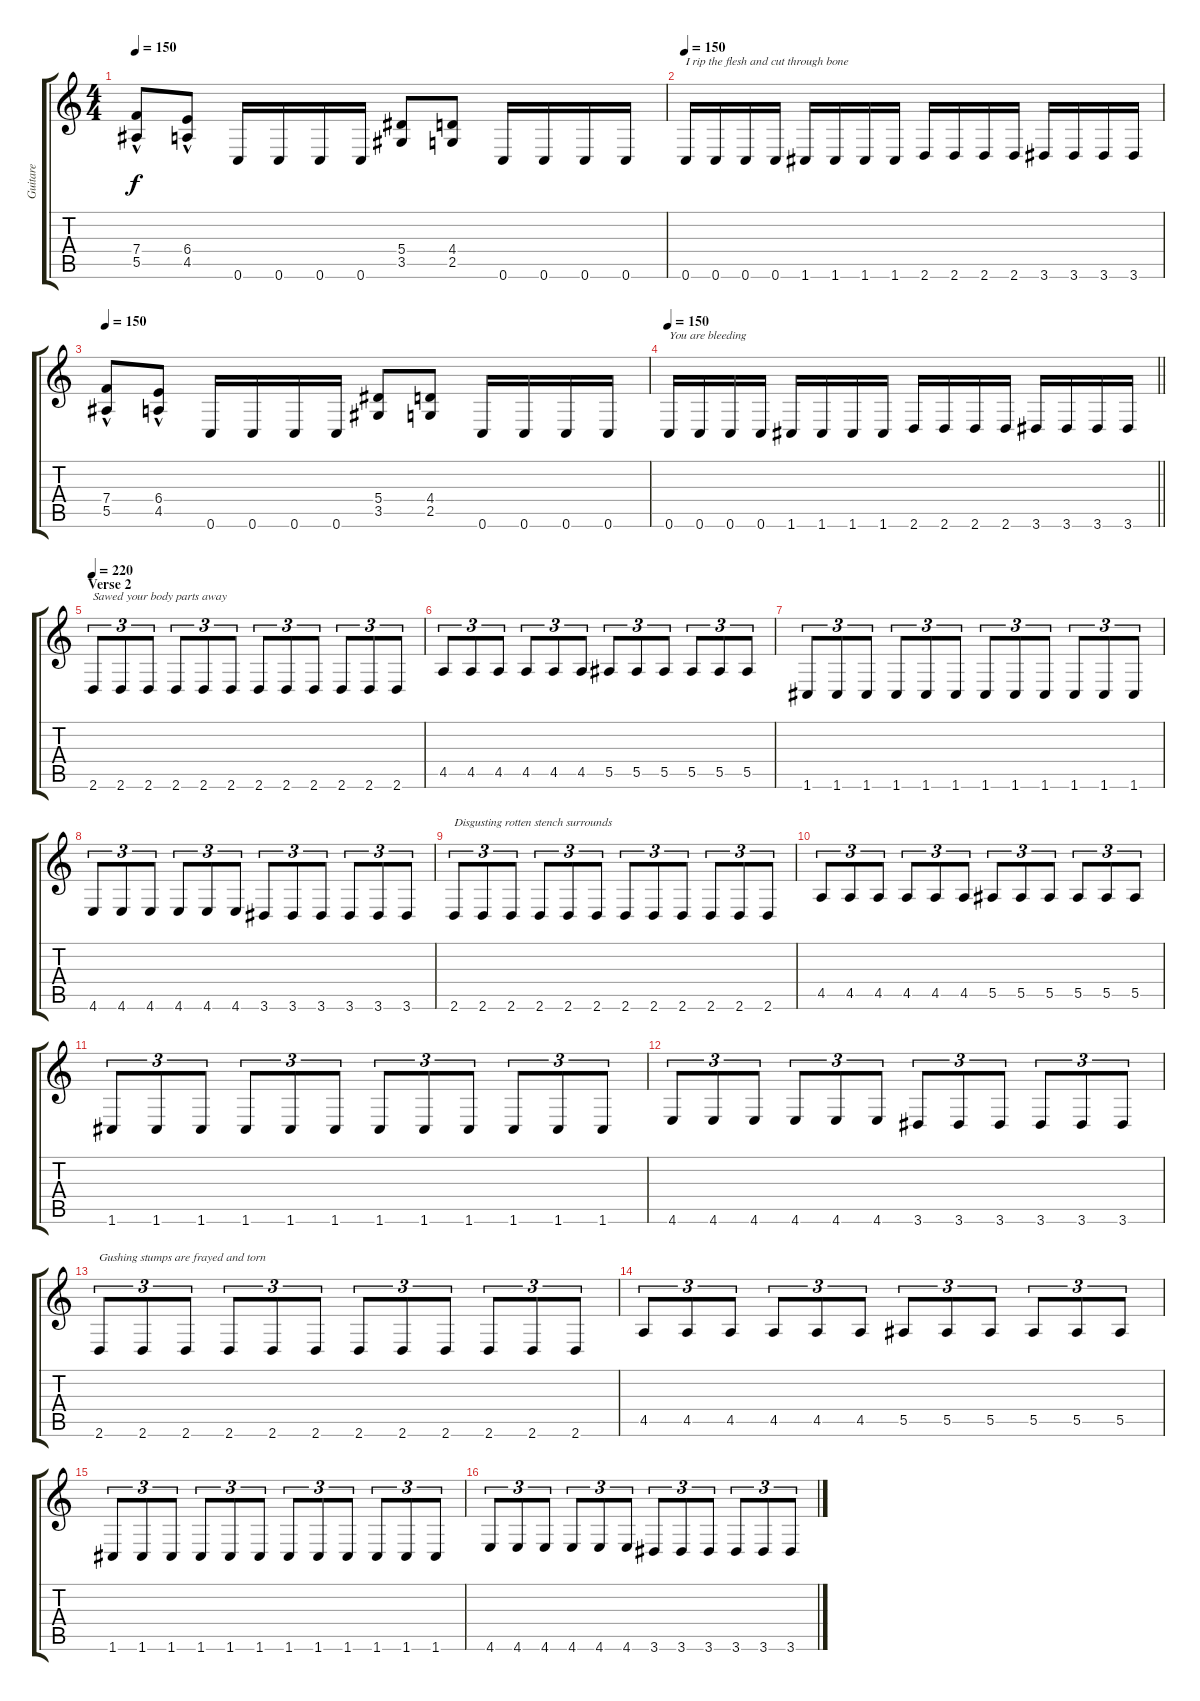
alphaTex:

\track ("Guitare" "Guitare") {instrument overdrivenguitar}
\staff {score tabs}
\tuning (C4 G3 Eb3 Bb2 F2 C2) {hide}
\ts (4 4)
\tempo 150
\clef g2
\ks c
(7.4 5.5{hac}).8{dy f} (6.4 4.5{hac}).8 0.6.16 0.6.16 0.6.16 0.6.16 (5.4 3.5).8 (4.4 2.5).8 0.6.16 0.6.16 0.6.16 0.6.16 |
\tempo 150
0.6.16{txt "I rip the flesh and cut through bone"} 0.6.16 0.6.16 0.6.16 1.6.16 1.6.16 1.6.16 1.6.16 2.6.16 2.6.16 2.6.16 2.6.16 3.6.16 3.6.16 3.6.16 3.6.16 |
\tempo 150
(7.4 5.5{hac}).8 (6.4 4.5{hac}).8 0.6.16 0.6.16 0.6.16 0.6.16 (5.4 3.5).8 (4.4 2.5).8 0.6.16 0.6.16 0.6.16 0.6.16 |
\tempo 150
\barLineRight lightlight
0.6.16{txt "You are bleeding"} 0.6.16 0.6.16 0.6.16 1.6.16 1.6.16 1.6.16 1.6.16 2.6.16 2.6.16 2.6.16 2.6.16 3.6.16 3.6.16 3.6.16 3.6.16 |
\section ("" "Verse 2")
\tempo 220
2.6.8{tu (3 2) txt "Sawed your body parts away"} 2.6.8{tu (3 2)} 2.6.8{tu (3 2)} 2.6.8{tu (3 2)} 2.6.8{tu (3 2)} 2.6.8{tu (3 2)} 2.6.8{tu (3 2)} 2.6.8{tu (3 2)} 2.6.8{tu (3 2)} 2.6.8{tu (3 2)} 2.6.8{tu (3 2)} 2.6.8{tu (3 2)} |
4.5.8{tu (3 2)} 4.5.8{tu (3 2)} 4.5.8{tu (3 2)} 4.5.8{tu (3 2)} 4.5.8{tu (3 2)} 4.5.8{tu (3 2)} 5.5.8{tu (3 2)} 5.5.8{tu (3 2)} 5.5.8{tu (3 2)} 5.5.8{tu (3 2)} 5.5.8{tu (3 2)} 5.5.8{tu (3 2)} |
1.6.8{tu (3 2)} 1.6.8{tu (3 2)} 1.6.8{tu (3 2)} 1.6.8{tu (3 2)} 1.6.8{tu (3 2)} 1.6.8{tu (3 2)} 1.6.8{tu (3 2)} 1.6.8{tu (3 2)} 1.6.8{tu (3 2)} 1.6.8{tu (3 2)} 1.6.8{tu (3 2)} 1.6.8{tu (3 2)} |
4.6.8{tu (3 2)} 4.6.8{tu (3 2)} 4.6.8{tu (3 2)} 4.6.8{tu (3 2)} 4.6.8{tu (3 2)} 4.6.8{tu (3 2)} 3.6.8{tu (3 2)} 3.6.8{tu (3 2)} 3.6.8{tu (3 2)} 3.6.8{tu (3 2)} 3.6.8{tu (3 2)} 3.6.8{tu (3 2)} |
2.6.8{tu (3 2) txt "Disgusting rotten stench surrounds"} 2.6.8{tu (3 2)} 2.6.8{tu (3 2)} 2.6.8{tu (3 2)} 2.6.8{tu (3 2)} 2.6.8{tu (3 2)} 2.6.8{tu (3 2)} 2.6.8{tu (3 2)} 2.6.8{tu (3 2)} 2.6.8{tu (3 2)} 2.6.8{tu (3 2)} 2.6.8{tu (3 2)} |
4.5.8{tu (3 2)} 4.5.8{tu (3 2)} 4.5.8{tu (3 2)} 4.5.8{tu (3 2)} 4.5.8{tu (3 2)} 4.5.8{tu (3 2)} 5.5.8{tu (3 2)} 5.5.8{tu (3 2)} 5.5.8{tu (3 2)} 5.5.8{tu (3 2)} 5.5.8{tu (3 2)} 5.5.8{tu (3 2)} |
1.6.8{tu (3 2)} 1.6.8{tu (3 2)} 1.6.8{tu (3 2)} 1.6.8{tu (3 2)} 1.6.8{tu (3 2)} 1.6.8{tu (3 2)} 1.6.8{tu (3 2)} 1.6.8{tu (3 2)} 1.6.8{tu (3 2)} 1.6.8{tu (3 2)} 1.6.8{tu (3 2)} 1.6.8{tu (3 2)} |
4.6.8{tu (3 2)} 4.6.8{tu (3 2)} 4.6.8{tu (3 2)} 4.6.8{tu (3 2)} 4.6.8{tu (3 2)} 4.6.8{tu (3 2)} 3.6.8{tu (3 2)} 3.6.8{tu (3 2)} 3.6.8{tu (3 2)} 3.6.8{tu (3 2)} 3.6.8{tu (3 2)} 3.6.8{tu (3 2)} |
2.6.8{tu (3 2) txt "Gushing stumps are frayed and torn"} 2.6.8{tu (3 2)} 2.6.8{tu (3 2)} 2.6.8{tu (3 2)} 2.6.8{tu (3 2)} 2.6.8{tu (3 2)} 2.6.8{tu (3 2)} 2.6.8{tu (3 2)} 2.6.8{tu (3 2)} 2.6.8{tu (3 2)} 2.6.8{tu (3 2)} 2.6.8{tu (3 2)} |
4.5.8{tu (3 2)} 4.5.8{tu (3 2)} 4.5.8{tu (3 2)} 4.5.8{tu (3 2)} 4.5.8{tu (3 2)} 4.5.8{tu (3 2)} 5.5.8{tu (3 2)} 5.5.8{tu (3 2)} 5.5.8{tu (3 2)} 5.5.8{tu (3 2)} 5.5.8{tu (3 2)} 5.5.8{tu (3 2)} |
1.6.8{tu (3 2)} 1.6.8{tu (3 2)} 1.6.8{tu (3 2)} 1.6.8{tu (3 2)} 1.6.8{tu (3 2)} 1.6.8{tu (3 2)} 1.6.8{tu (3 2)} 1.6.8{tu (3 2)} 1.6.8{tu (3 2)} 1.6.8{tu (3 2)} 1.6.8{tu (3 2)} 1.6.8{tu (3 2)} |
4.6.8{tu (3 2)} 4.6.8{tu (3 2)} 4.6.8{tu (3 2)} 4.6.8{tu (3 2)} 4.6.8{tu (3 2)} 4.6.8{tu (3 2)} 3.6.8{tu (3 2)} 3.6.8{tu (3 2)} 3.6.8{tu (3 2)} 3.6.8{tu (3 2)} 3.6.8{tu (3 2)} 3.6.8{tu (3 2)}
